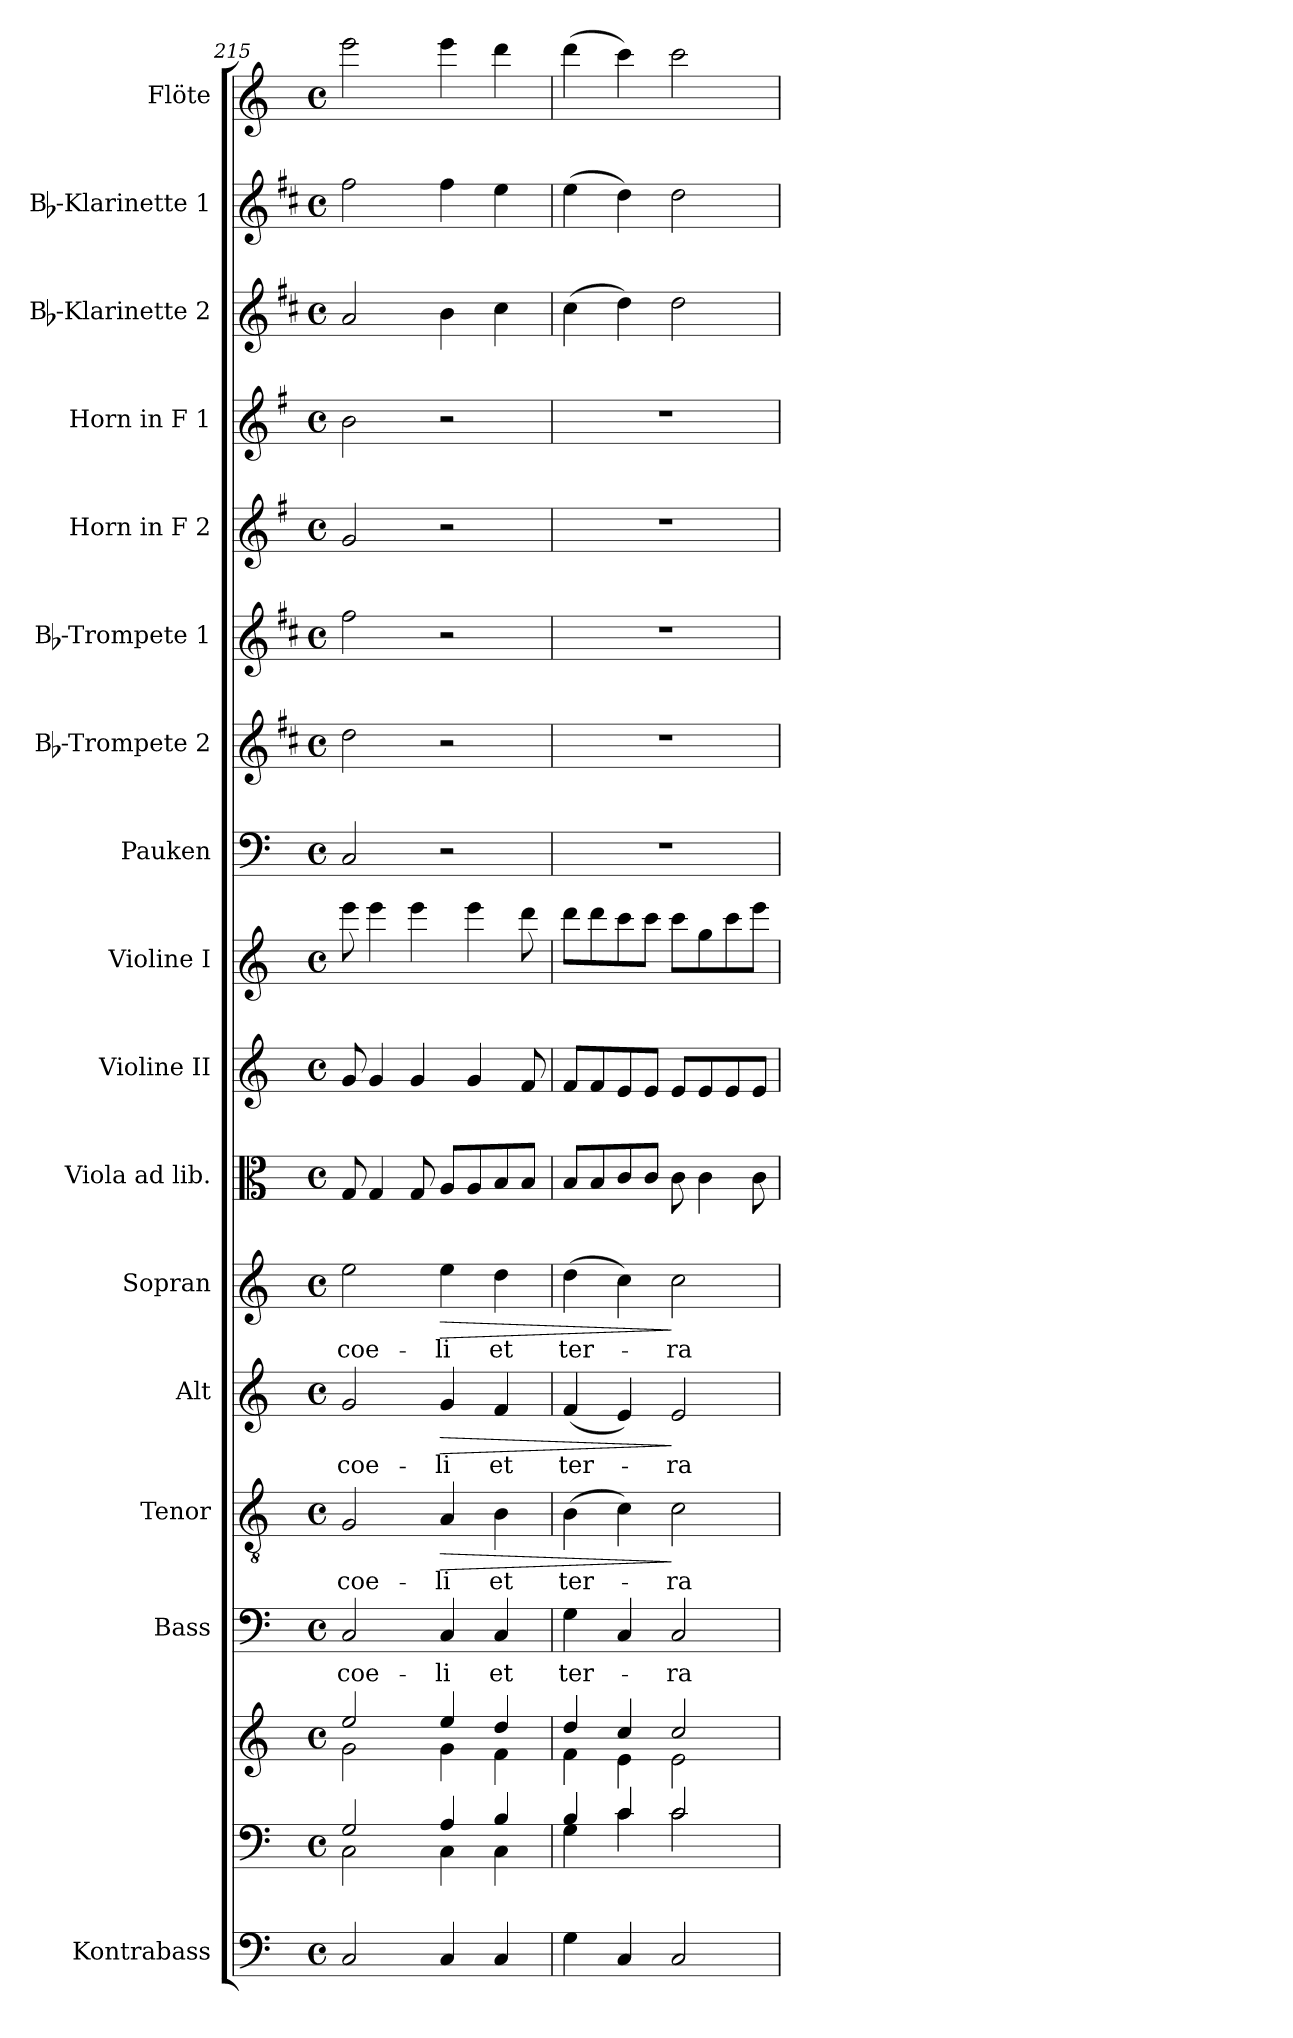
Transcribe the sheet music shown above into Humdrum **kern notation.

**kern	**kern	**kern	**kern	**text	**kern	**text	**dynam	**kern	**text	**dynam	**kern	**text	**dynam	**kern	**kern	**kern	**kern	**kern	**kern	**kern	**kern	**kern	**kern	**kern
*part17	*part16	*part16	*part15	*part15	*part14	*part14	*part14	*part13	*part13	*part13	*part12	*part12	*part12	*part11	*part10	*part9	*part8	*part7	*part6	*part5	*part4	*part3	*part2	*part1
*staff18	*staff17	*staff16	*staff15	*staff15	*staff14	*staff14	*staff14	*staff13	*staff13	*staff13	*staff12	*staff12	*staff12	*staff11	*staff10	*staff9	*staff8	*staff7	*staff6	*staff5	*staff4	*staff3	*staff2	*staff1
*I"Kontrabass	*	*	*I"Bass	*	*I"Tenor	*	*	*I"Alt	*	*	*I"Sopran	*	*	*I"Viola ad lib.	*I"Violine II	*I"Violine I	*I"Pauken	*I"Bb-Trompete 2	*I"Bb-Trompete 1	*I"Horn in F 2	*I"Horn in F 1	*I"Bb-Klarinette 2	*I"Bb-Klarinette 1	*I"Flöte
*I'Kb.	*	*	*I'B.	*	*I'T.	*	*	*I'A.	*	*	*I'S.	*	*	*I'Vla.	*I'Vl. II	*I'Vl. I	*I'Pk.	*I'Bb Trp. 2	*I'Bb Trp. 1	*	*	*I'Bb Kl. 2	*I'Bb Kl. 1	*I'Fl.
!!LO:PB:g=z
*clefF4	*clefF4	*clefG2	*clefF4	*	*clefGv2	*	*	*clefG2	*	*	*clefG2	*	*	*clefC3	*clefG2	*clefG2	*clefF4	*clefG2	*clefG2	*clefG2	*clefG2	*clefG2	*clefG2	*clefG2
*ITrd7c12	*	*	*	*	*	*	*	*	*	*	*	*	*	*	*	*	*	*ITrd1c2	*ITrd1c2	*ITrd4c7	*ITrd4c7	*ITrd1c2	*ITrd1c2	*
*k[]	*k[]	*k[]	*k[]	*	*k[]	*	*	*k[]	*	*	*k[]	*	*	*k[]	*k[]	*k[]	*k[]	*k[]	*k[]	*k[]	*k[]	*k[]	*k[]	*k[]
*C:	*C:	*C:	*C:	*	*C:	*	*	*C:	*	*	*C:	*	*	*C:	*C:	*C:	*C:	*C:	*C:	*C:	*C:	*C:	*C:	*C:
*M4/4	*M4/4	*M4/4	*M4/4	*	*M4/4	*	*	*M4/4	*	*	*M4/4	*	*	*M4/4	*M4/4	*M4/4	*M4/4	*M4/4	*M4/4	*M4/4	*M4/4	*M4/4	*M4/4	*M4/4
*met(c)	*met(c)	*met(c)	*met(c)	*	*met(c)	*	*	*met(c)	*	*	*met(c)	*	*	*met(c)	*met(c)	*met(c)	*met(c)	*met(c)	*met(c)	*met(c)	*met(c)	*met(c)	*met(c)	*met(c)
=215	=215	=215	=215	=215	=215	=215	=215	=215	=215	=215	=215	=215	=215	=215	=215	=215	=215	=215	=215	=215	=215	=215	=215	=215
*	*^	*^	*	*	*	*	*	*	*	*	*	*	*	*	*	*	*	*	*	*	*	*	*	*
!	!	!	!	!	!	!LO:LY:b	!	!LO:LY:b	!	!	!LO:LY:b	!	!	!LO:LY:b	!	!	!	!	!	!	!	!	!	!	!	!
2CC/	2G/	2C\	2ee/	2g\	2C/	coe-	2G/	coe-	.	2g/	coe-	.	2ee\	coe-	.	8G/	8g/	8eee\	2C/	2cc\	2ee\	2c/	2e\	2g/	2ee\	2eee\
.	.	.	.	.	.	.	.	.	.	.	.	.	.	.	.	4G/	4g/	4eee\	.	.	.	.	.	.	.	.
.	.	.	.	.	.	.	.	.	.	.	.	.	.	.	.	8G/	4g/	4eee\	.	.	.	.	.	.	.	.
!	!	!	!	!	!	!LO:LY:b	!	!LO:LY:b	!LO:HP:b	!	!LO:LY:b	!LO:HP:b	!	!LO:LY:b	!LO:HP:b	!	!	!	!	!	!	!	!	!	!	!
4CC/	4A/	4C\	4ee/	4g\	4C/	-li	4A/	-li	>	4g/	-li	>	4ee\	-li	>	8A/L	.	.	2r	2r	2r	2r	2r	4a\	4ee\	4eee\
.	.	.	.	.	.	.	.	.	.	.	.	.	.	.	.	8A/	4g/	4eee\	.	.	.	.	.	.	.	.
!	!	!	!	!	!	!LO:LY:b	!	!LO:LY:b	!	!	!LO:LY:b	!	!	!LO:LY:b	!	!	!	!	!	!	!	!	!	!	!	!
4CC/	4B/	4C\	4dd/	4f\	4C/	et	4B\	et	.	4f/	et	.	4dd\	et	.	8B/	.	.	.	.	.	.	.	4b\	4dd\	4ddd\
.	.	.	.	.	.	.	.	.	.	.	.	.	.	.	.	8B/J	8f/	8ddd\	.	.	.	.	.	.	.	.
=216	=216	=216	=216	=216	=216	=216	=216	=216	=216	=216	=216	=216	=216	=216	=216	=216	=216	=216	=216	=216	=216	=216	=216	=216	=216	=216
!	!	!	!	!	!	!LO:LY:b	!	!LO:LY:b	!	!	!LO:LY:b	!	!	!LO:LY:b	!	!	!	!	!	!	!	!	!	!	!	!
4GG\	4B/	4G\	4dd/	4f\	4G\	ter-	(>4B\	ter-	.	(<4f/	ter-	.	(>4dd\	ter-	.	8B/L	8f/L	8ddd\L	1r	1r	1r	1r	1r	(>4b\	(>4dd\	(>4ddd\
.	.	.	.	.	.	.	.	.	.	.	.	.	.	.	.	8B/	8f/	8ddd\	.	.	.	.	.	.	.	.
4CC/	4c/	4c\	4cc/	4e\	4C/	.	4c\)	.	.	4e/)	.	.	4cc\)	.	.	8c/	8e/	8ccc\	.	.	.	.	.	4cc\)	4cc\)	4ccc\)
.	.	.	.	.	.	.	.	.	.	.	.	.	.	.	.	8c/J	8e/J	8ccc\J	.	.	.	.	.	.	.	.
!	!	!	!	!	!	!LO:LY:b	!	!LO:LY:b	!	!	!LO:LY:b	!	!	!LO:LY:b	!	!	!	!	!	!	!	!	!	!	!	!
2CC/	2c/	2c\	2cc/	2e\	2C/	-ra	2c\	-ra	]	2e/	-ra	]	2cc\	-ra	]	8c\	8e/L	8ccc\L	.	.	.	.	.	2cc\	2cc\	2ccc\
.	.	.	.	.	.	.	.	.	.	.	.	.	.	.	.	4c\	8e/	8gg\	.	.	.	.	.	.	.	.
.	.	.	.	.	.	.	.	.	.	.	.	.	.	.	.	.	8e/	8ccc\	.	.	.	.	.	.	.	.
.	.	.	.	.	.	.	.	.	.	.	.	.	.	.	.	8c\	8e/J	8eee\J	.	.	.	.	.	.	.	.
*	*v	*v	*	*	*	*	*	*	*	*	*	*	*	*	*	*	*	*	*	*	*	*	*	*	*	*
*	*	*v	*v	*	*	*	*	*	*	*	*	*	*	*	*	*	*	*	*	*	*	*	*	*	*
=	=	=	=	=	=	=	=	=	=	=	=	=	=	=	=	=	=	=	=	=	=	=	=	=
*-	*-	*-	*-	*-	*-	*-	*-	*-	*-	*-	*-	*-	*-	*-	*-	*-	*-	*-	*-	*-	*-	*-	*-	*-
